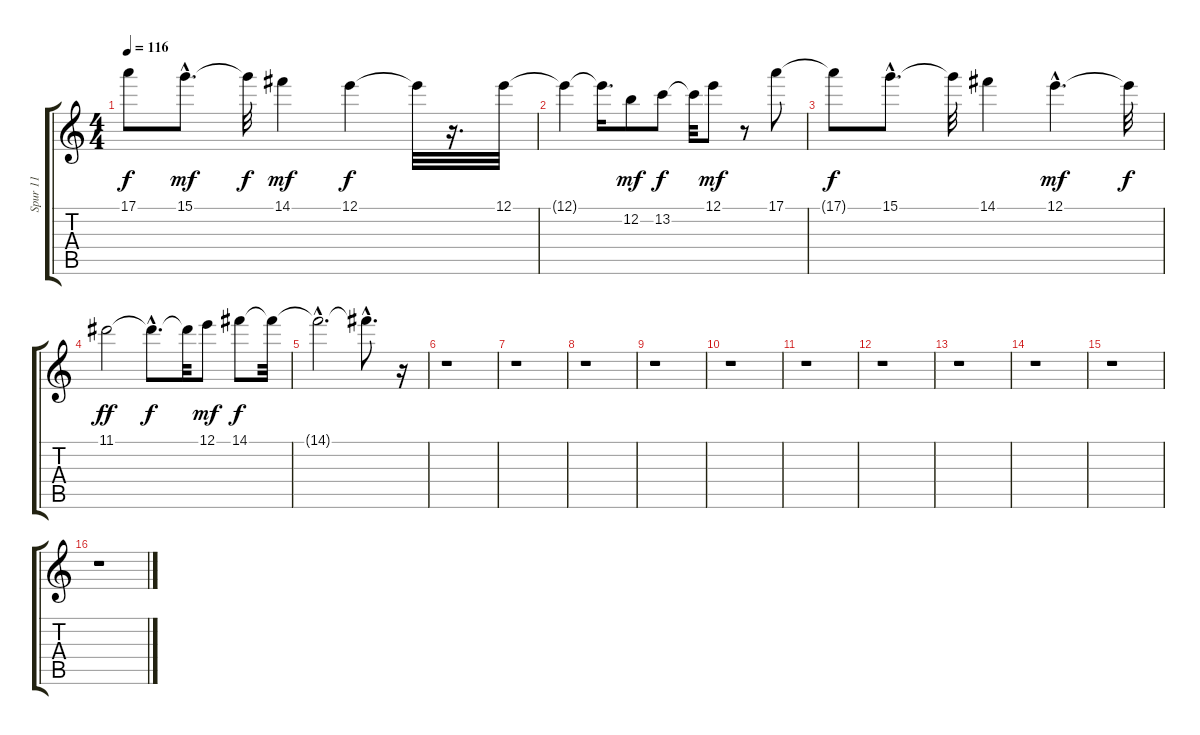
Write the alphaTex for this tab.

\track ("Spur 11" "Spur 11") {instrument overdrivenguitar}
\staff {score tabs}
\tuning (E4 B3 G3 D3 A2 E2) {hide}
\ts (4 4)
\tempo 116
\clef g2
\ks c
17.1{t}.8{dy f} 15.1{hac}.8{d dy mf} 15.1{t}.32{dy f} 14.1.4{dy mf} 12.1.4{dy f} 12.1{t}.32 r.16{d} 12.1.32 |
12.1{t}.4 12.1{t}.16{d} 12.2.8{dy mf} 13.2.8{dy f} 13.2{t}.32 12.1.8{dy mf} r.8 17.1.8 |
17.1{t}.8{dy f} 15.1{hac}.8{d} 15.1{t}.32 14.1.4 12.1{hac}.4{d dy mf} 12.1{t}.32{dy f} |
11.1.2{dy ff} 11.1{hac t}.8{d dy f} 11.1{t}.32 12.1.8{dy mf} 14.1.8{dy f} 14.1{t}.32 |
14.1{hac t}.2{d} 14.1{hac t}.8{d} r.16 |
r.1 |
r.1 |
r.1 |
r.1 |
r.1 |
r.1 |
r.1 |
r.1 |
r.1 |
r.1 |
r.1
